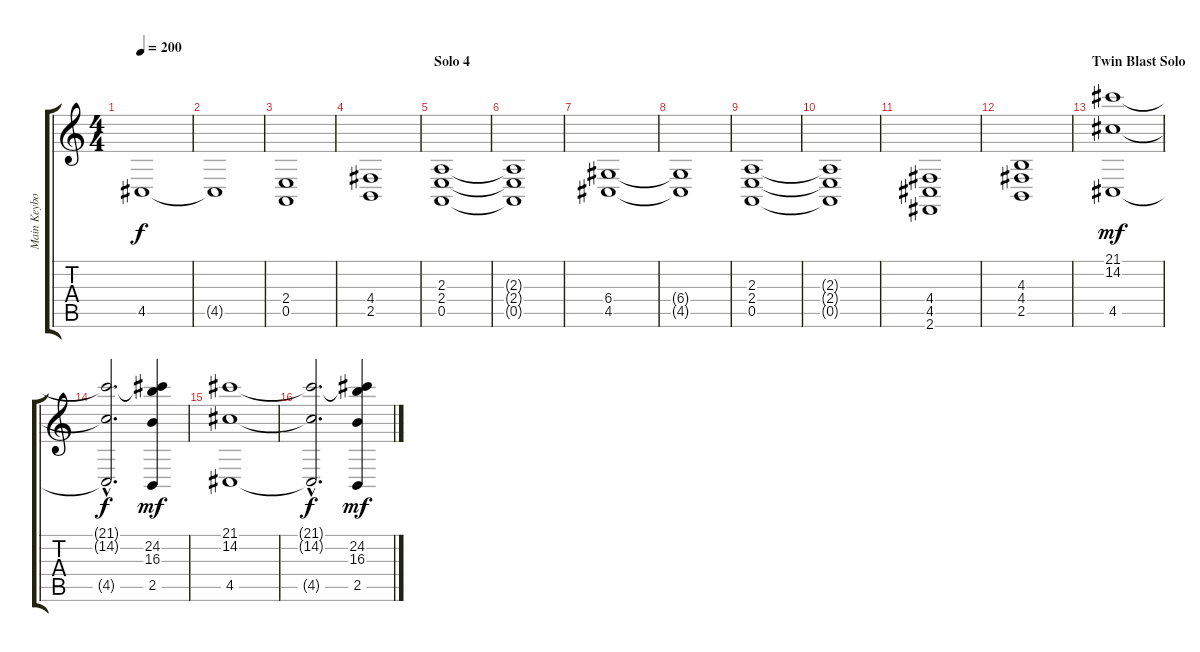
\track ("Main Keyboards" "Main Keybo") {instrument stringensemble1}
\staff {score tabs}
\tuning (E4 B3 G3 D3 A2 E2) {hide}
\ts (4 4)
\tempo 200
\clef g2
\ks c
4.5.1{dy f} |
4.5{t}.1 |
(2.4 0.5).1 |
(4.4 2.5).1 |
\section ("" "Solo 4")
(2.3 2.4 0.5).1 |
(2.3{t} 2.4{t} 0.5{t}).1 |
(6.4 4.5).1 |
(6.4{t} 4.5{t}).1 |
(2.3 2.4 0.5).1 |
(2.3{t} 2.4{t} 0.5{t}).1 |
(4.4 4.5 2.6).1 |
(4.3 4.4 2.5).1 |
\section ("" "Twin Blast Solo")
(21.1 14.2 4.5).1{dy mf} |
(21.1{hac t} 14.2{hac t} 4.5{hac t}).2{d dy f} (21.1{t} 24.2 16.3 2.5).4{dy mf} |
(21.1 14.2 4.5).1 |
(21.1{hac t} 14.2{hac t} 4.5{hac t}).2{d dy f} (21.1{t} 24.2 16.3 2.5).4{dy mf}
